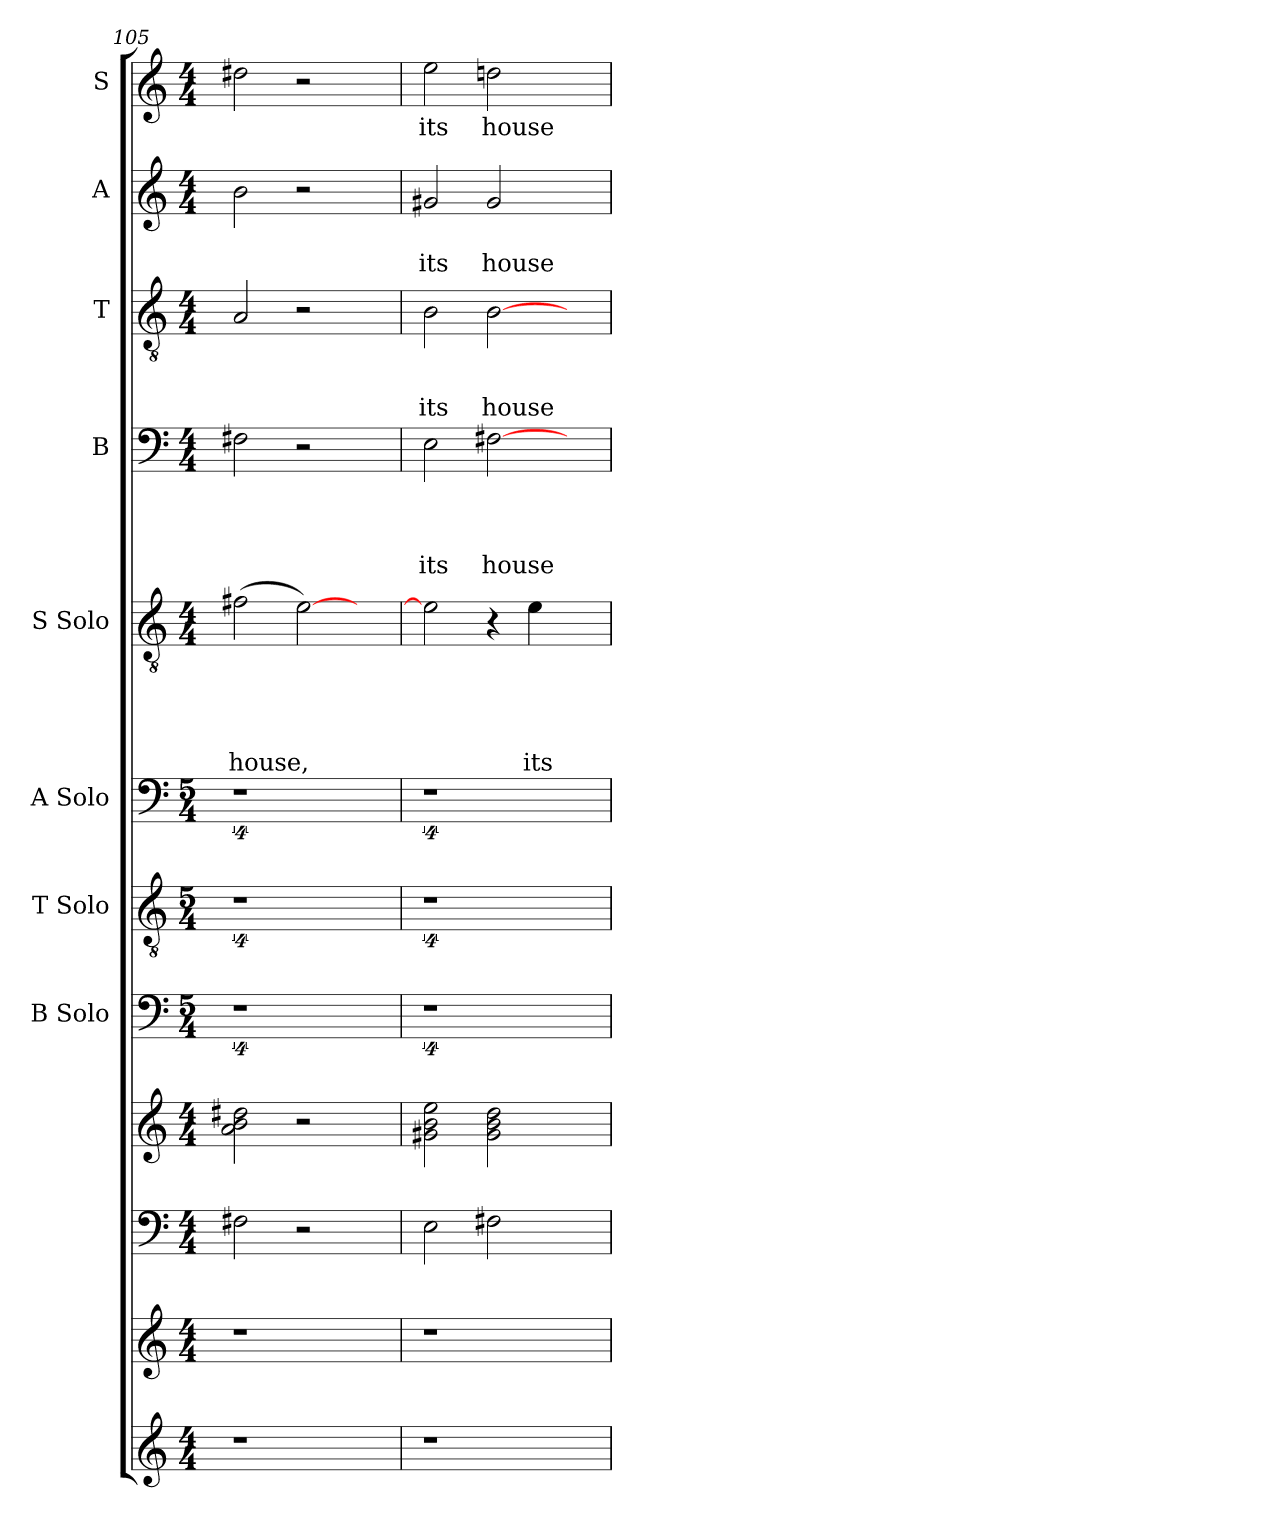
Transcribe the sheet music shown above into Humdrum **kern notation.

**kern	**kern	**kern	**kern	**kern	**kern	**kern	**kern	**text	**text	**text	**text	**text	**kern	**text	**text	**text	**text	**kern	**text	**text	**text	**kern	**text	**text	**kern	**text
*part12	*part11	*part10	*part9	*part8	*part7	*part6	*part5	*part5	*part5	*part5	*part5	*part5	*part4	*part4	*part4	*part4	*part4	*part3	*part3	*part3	*part3	*part2	*part2	*part2	*part1	*part1
*staff12	*staff11	*staff10	*staff9	*staff8	*staff7	*staff6	*staff5	*staff5	*staff5	*staff5	*staff5	*staff5	*staff4	*staff4	*staff4	*staff4	*staff4	*staff3	*staff3	*staff3	*staff3	*staff2	*staff2	*staff2	*staff1	*staff1
*	*	*	*	*I"B Solo	*I"T Solo	*I"A Solo	*I"S Solo	*	*	*	*	*	*I"B	*	*	*	*	*I"T	*	*	*	*I"A	*	*	*I"S	*
*clefG2	*clefG2	*clefF4	*clefG2	*clefF4	*clefGv2	*clefF4	*clefGv2	*	*	*	*	*	*clefF4	*	*	*	*	*clefGv2	*	*	*	*clefG2	*	*	*clefG2	*
*k[]	*k[]	*k[]	*k[]	*k[]	*k[]	*k[]	*k[]	*	*	*	*	*	*k[]	*	*	*	*	*k[]	*	*	*	*k[]	*	*	*k[]	*
*C:	*C:	*C:	*C:	*C:	*C:	*C:	*C:	*	*	*	*	*	*C:	*	*	*	*	*C:	*	*	*	*C:	*	*	*C:	*
*M4/4	*M4/4	*M4/4	*M4/4	*M5/4	*M5/4	*M5/4	*M4/4	*	*	*	*	*	*M4/4	*	*	*	*	*M4/4	*	*	*	*M4/4	*	*	*M4/4	*
=105	=105	=105	=105	=105	=105	=105	=105	=105	=105	=105	=105	=105	=105	=105	=105	=105	=105	=105	=105	=105	=105	=105	=105	=105	=105	=105
!	!	!	!	!	!	!	!	!	!	!	!	!LO:LY:b	!	!	!	!	!	!	!	!	!	!	!	!	!	!
1r	1r	2F#X\	2a\ 2b\ 2dd#X\	4%5r	4%5r	4%5r	(>2f#X\	.	.	.	.	house,	2F#X\	.	.	.	.	2A/	.	.	.	2b\	.	.	2dd#X\	.
.	.	2r	2r	.	.	.	[>2e\)	.	.	.	.	.	2r	.	.	.	.	2r	.	.	.	2r	.	.	2r	.
4ryy	4ryy	4ryy	4ryy	.	.	.	4ryy	.	.	.	.	.	4ryy	.	.	.	.	4ryy	.	.	.	4ryy	.	.	4ryy	.
=106	=106	=106	=106	=106	=106	=106	=106	=106	=106	=106	=106	=106	=106	=106	=106	=106	=106	=106	=106	=106	=106	=106	=106	=106	=106	=106
!	!	!	!	!	!	!	!	!	!	!	!	!	!	!	!	!	!LO:LY:b	!	!	!	!LO:LY:b	!	!	!LO:LY:b	!	!LO:LY:b
1r	1r	2E\	2g#X\ 2b\ 2ee\	4%5r	4%5r	4%5r	2e\]	.	.	.	.	.	2E\	.	.	.	its	2B\	.	.	its	2g#X/	.	its	2ee\	its
!	!	!	!	!	!	!	!	!	!	!	!	!	!	!	!	!	!LO:LY:b	!	!	!	!LO:LY:b	!	!	!LO:LY:b	!	!LO:LY:b
.	.	2F#X\	2g#\ 2b\ 2dd\	.	.	.	4r	.	.	.	.	.	[>2F#X\	.	.	.	house	[>2B\	.	.	house	2g#/	.	house	2ddn\	house
!	!	!	!	!	!	!	!	!	!	!	!	!LO:LY:b	!	!	!	!	!	!	!	!	!	!	!	!	!	!
.	.	.	.	.	.	.	4e\	.	.	.	.	its	.	.	.	.	.	.	.	.	.	.	.	.	.	.
4ryy	4ryy	4ryy	4ryy	.	.	.	4ryy	.	.	.	.	.	4ryy	.	.	.	.	4ryy	.	.	.	4ryy	.	.	4ryy	.
=	=	=	=	=	=	=	=	=	=	=	=	=	=	=	=	=	=	=	=	=	=	=	=	=	=	=
*-	*-	*-	*-	*-	*-	*-	*-	*-	*-	*-	*-	*-	*-	*-	*-	*-	*-	*-	*-	*-	*-	*-	*-	*-	*-	*-
